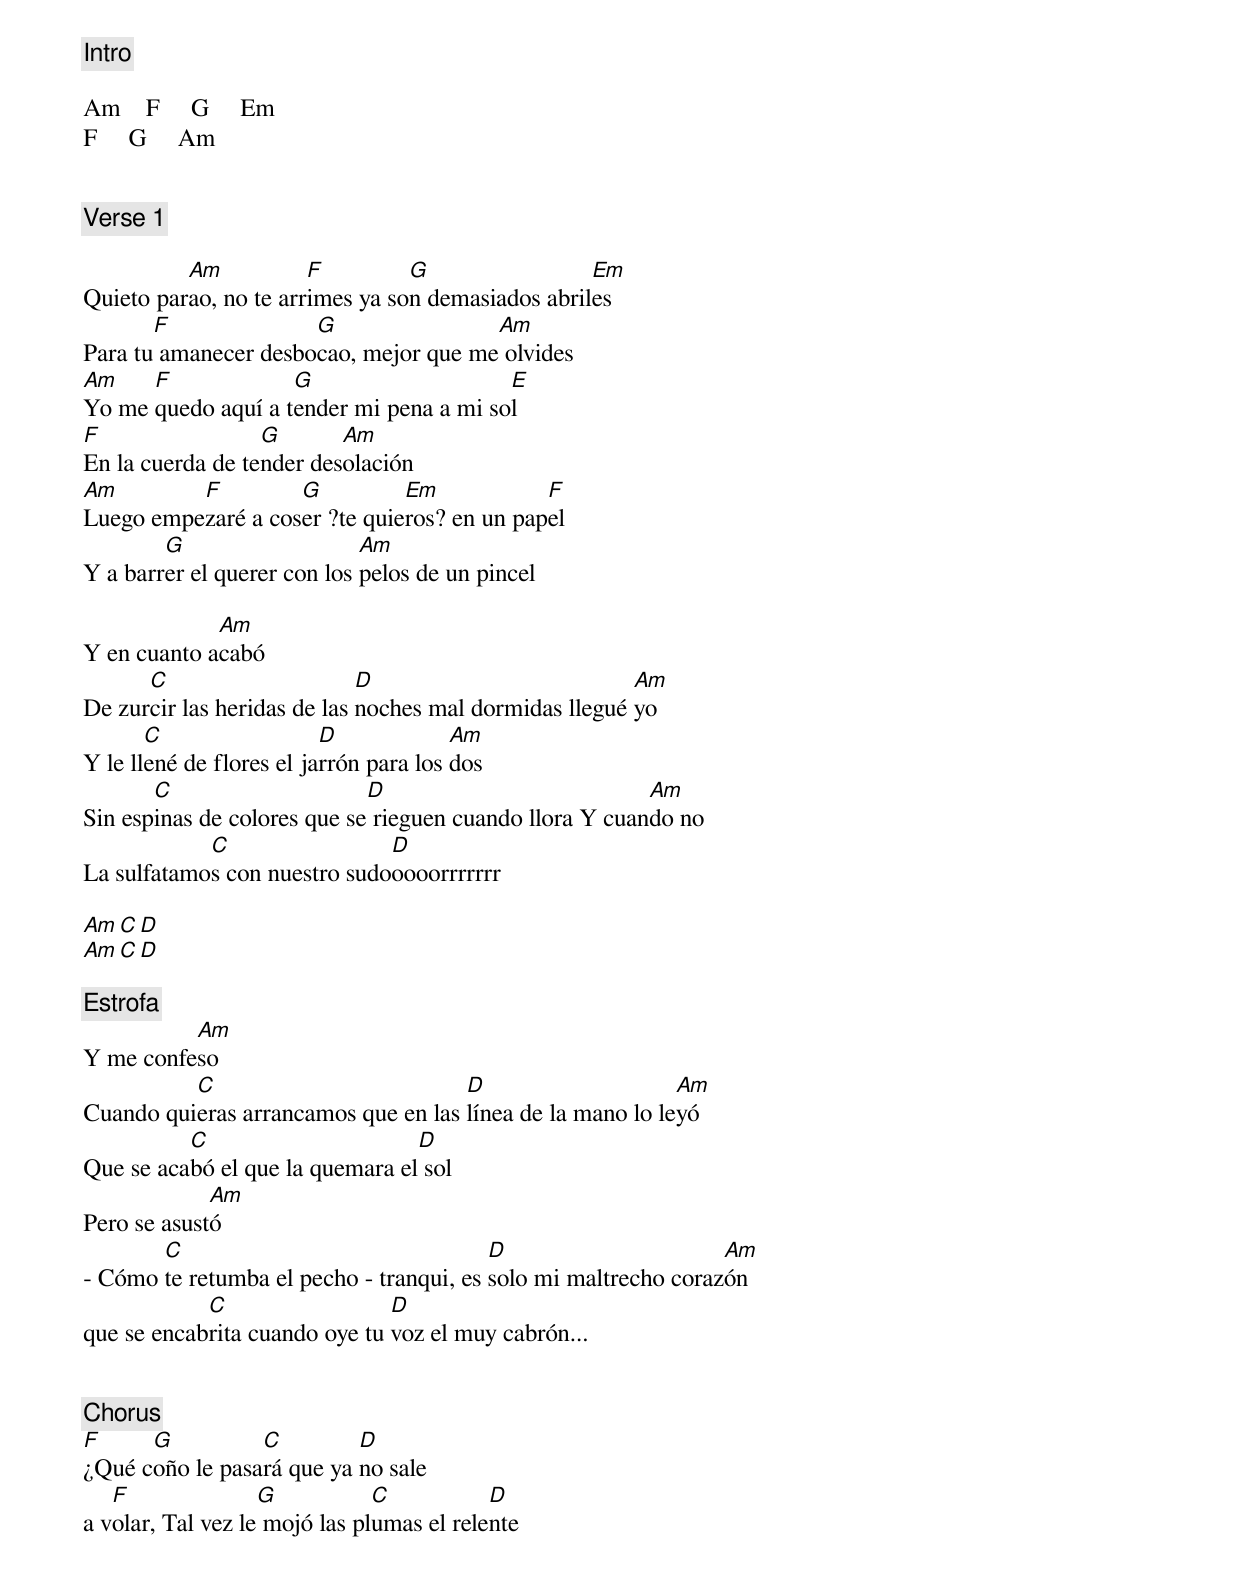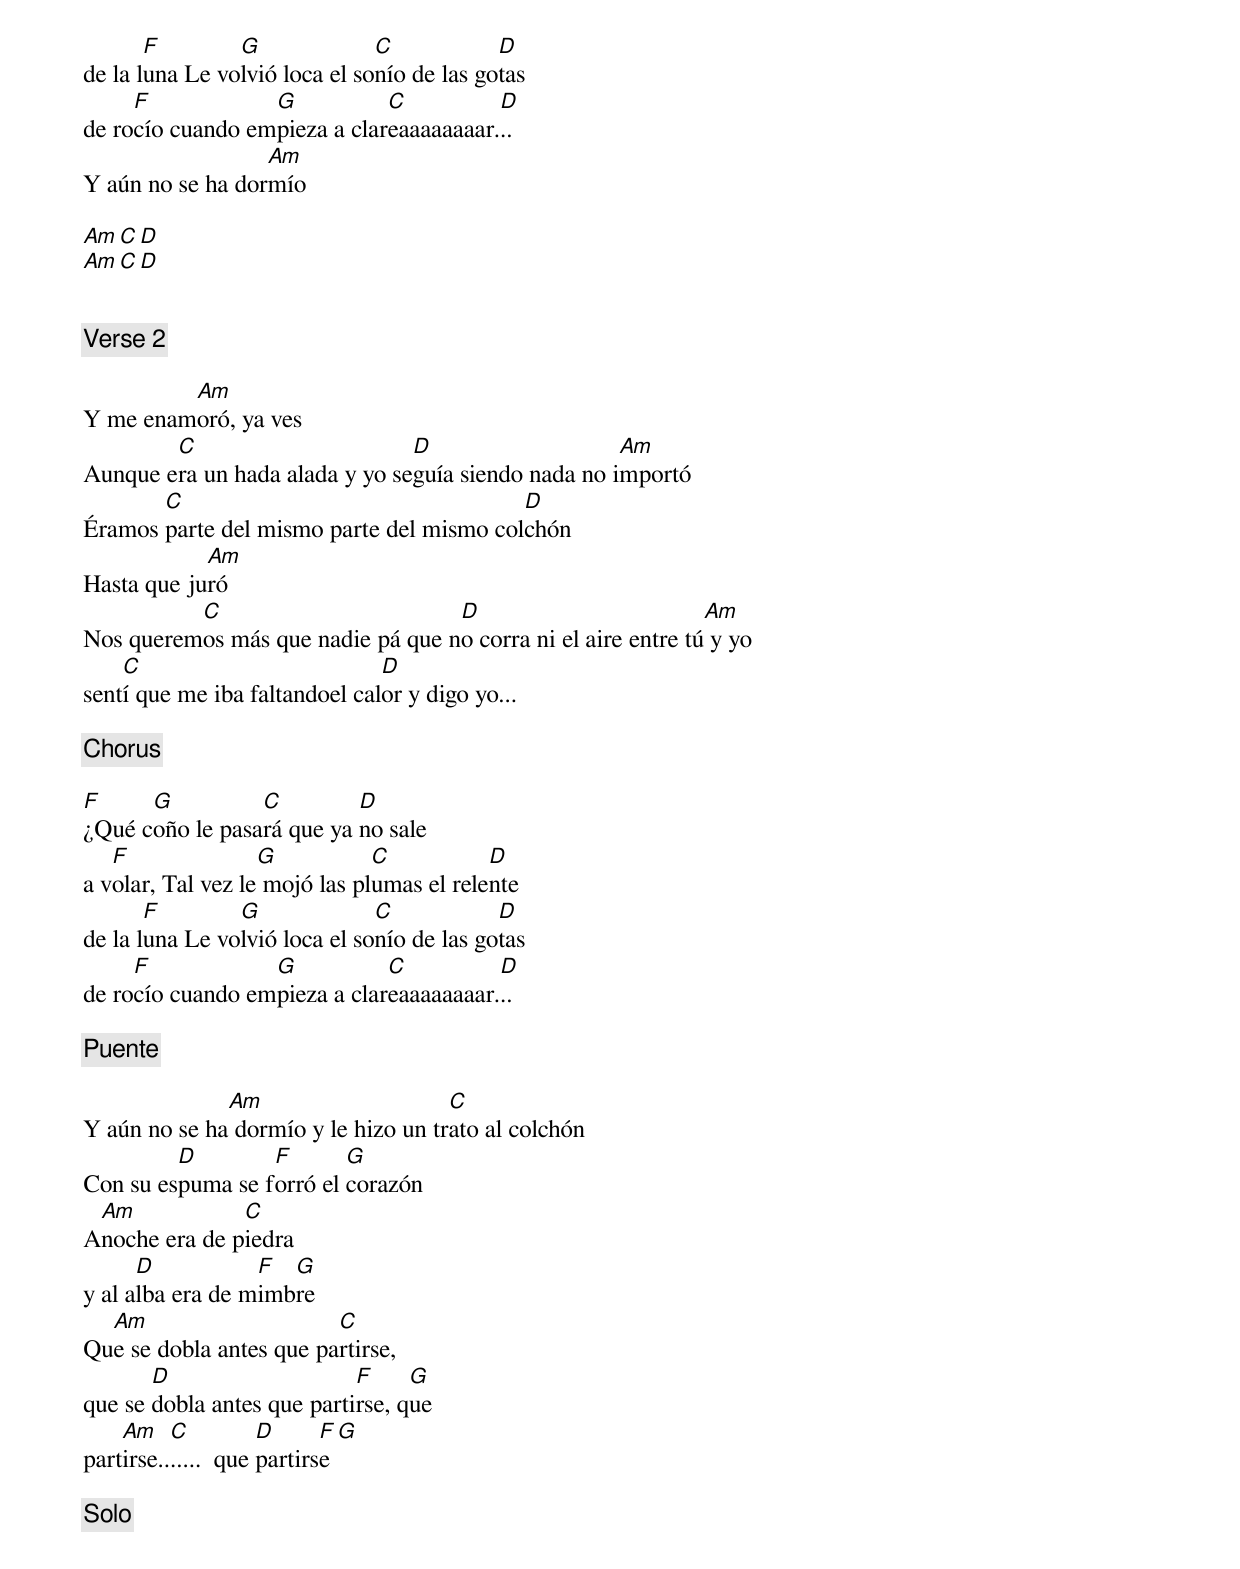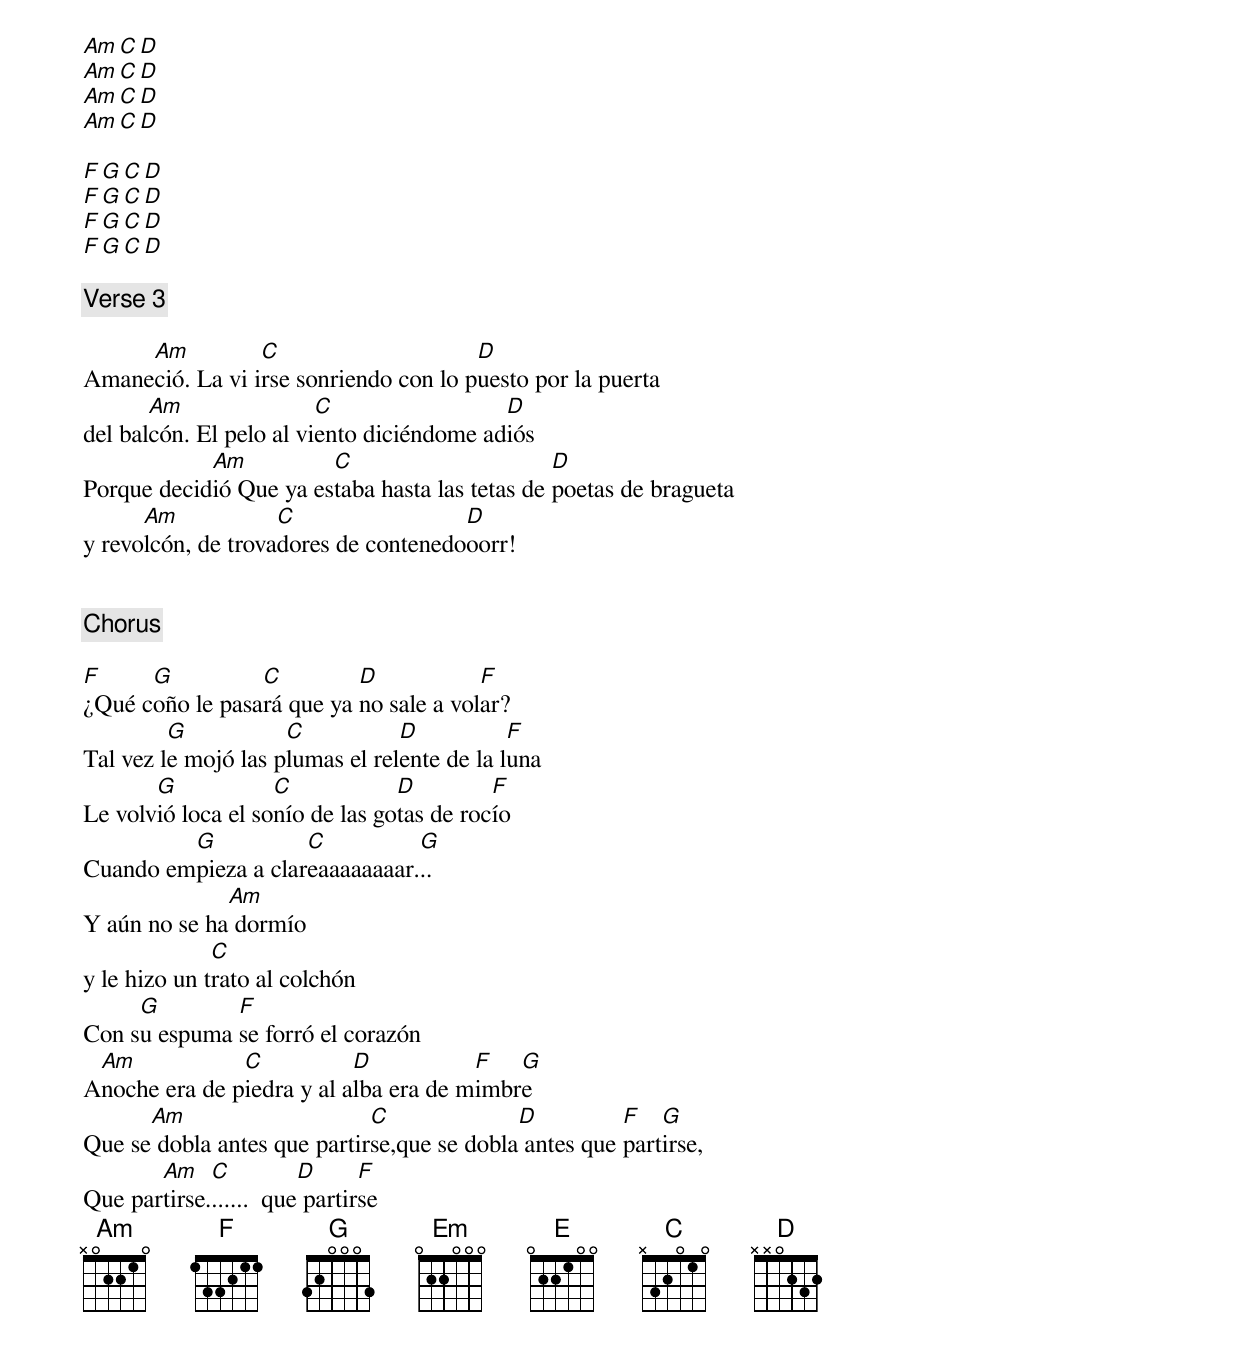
[Intro]

Am    F     G     Em
F     G     Am


[Verse 1]

          Am           F         G                 Em
Quieto parao, no te arrimes ya son demasiados abriles
       F              G                Am
Para tu amanecer desbocao, mejor que me olvides
Am    F             G                    E
Yo me quedo aquí a tender mi pena a mi sol
F                 G       Am
En la cuerda de tender desolación
Am        F         G          Em            F
Luego empezaré a coser ?te quieros? en un papel
        G                    Am
Y a barrer el querer con los pelos de un pincel

             Am
Y en cuanto acabó
      C                      D                          Am
De zurcir las heridas de las noches mal dormidas llegué yo
       C                  D             Am
Y le llené de flores el jarrón para los dos
       C                     D                           Am
Sin espinas de colores que se rieguen cuando llora Y cuando no
            C                 D
La sulfatamos con nuestro sudooooorrrrrrr

Am C D
Am C D

[Estrofa]
          Am
Y me confeso
          C                          D                     Am
Cuando quieras arrancamos que en las línea de la mano lo leyó
          C                      D
Que se acabó el que la quemara el sol
             Am
Pero se asustó
       C                                 D                      Am
- Cómo te retumba el pecho - tranqui, es solo mi maltrecho corazón
            C                  D
que se encabrita cuando oye tu voz el muy cabrón...


[Chorus]
F     G          C         D
¿Qué coño le pasará que ya no sale
   F               G           C           D
a volar, Tal vez le mojó las plumas el relente
       F        G              C            D
de la luna Le volvió loca el sonío de las gotas
     F            G           C          D
de rocío cuando empieza a clareaaaaaaaar...
                  Am
Y aún no se ha dormío

Am  C D
Am  C D


[Verse 2]

         Am
Y me enamoró, ya ves
        C                       D                    Am
Aunque era un hada alada y yo seguía siendo nada no importó
       C                                  D
Éramos parte del mismo parte del mismo colchón
            Am
Hasta que juró
          C                        D                          Am
Nos queremos más que nadie pá que no corra ni el aire entre tú y yo
    C                          D
sentí que me iba faltandoel calor y digo yo...

[Chorus]

F     G          C         D
¿Qué coño le pasará que ya no sale
   F               G           C           D
a volar, Tal vez le mojó las plumas el relente
       F        G              C            D
de la luna Le volvió loca el sonío de las gotas
     F            G           C          D
de rocío cuando empieza a clareaaaaaaaar...

[Puente]

              Am                     C
Y aún no se ha dormío y le hizo un trato al colchón
         D        F       G
Con su espuma se forró el corazón
 Am            C
Anoche era de piedra
      D           F  G
y al alba era de mimbre
  Am                     C
Que se dobla antes que partirse,
       D                    F     G
que se dobla antes que partirse, que
    Am    C          D      F G
partirse.......  que partirse

[Solo]

Am  C D
Am  C D
Am  C D
Am  C D

F G C D
F G C D
F G C D
F G C D

[Verse 3]

     Am          C                     D
Amaneció. La vi irse sonriendo con lo puesto por la puerta
       Am                C                 D
del balcón. El pelo al viento diciéndome adiós
            Am          C                       D
Porque decidió Que ya estaba hasta las tetas de poetas de bragueta
      Am            C                 D
y revolcón, de trovadores de contenedooorr!


[Chorus]

F     G          C         D            F
¿Qué coño le pasará que ya no sale a volar?
         G           C           D           F
Tal vez le mojó las plumas el relente de la luna
       G            C            D         F
Le volvió loca el sonío de las gotas de rocío
         G           C          G
Cuando empieza a clareaaaaaaaar...
              Am
Y aún no se ha dormío
              C
y le hizo un trato al colchón
     G        F
Con su espuma se forró el corazón
 Am            C           D           F   G
Anoche era de piedra y al alba era de mimbre
      Am                     C              D          F   G
Que se dobla antes que partirse,que se dobla antes que partirse,
       Am    C          D      F
Que partirse.......  que partirse
